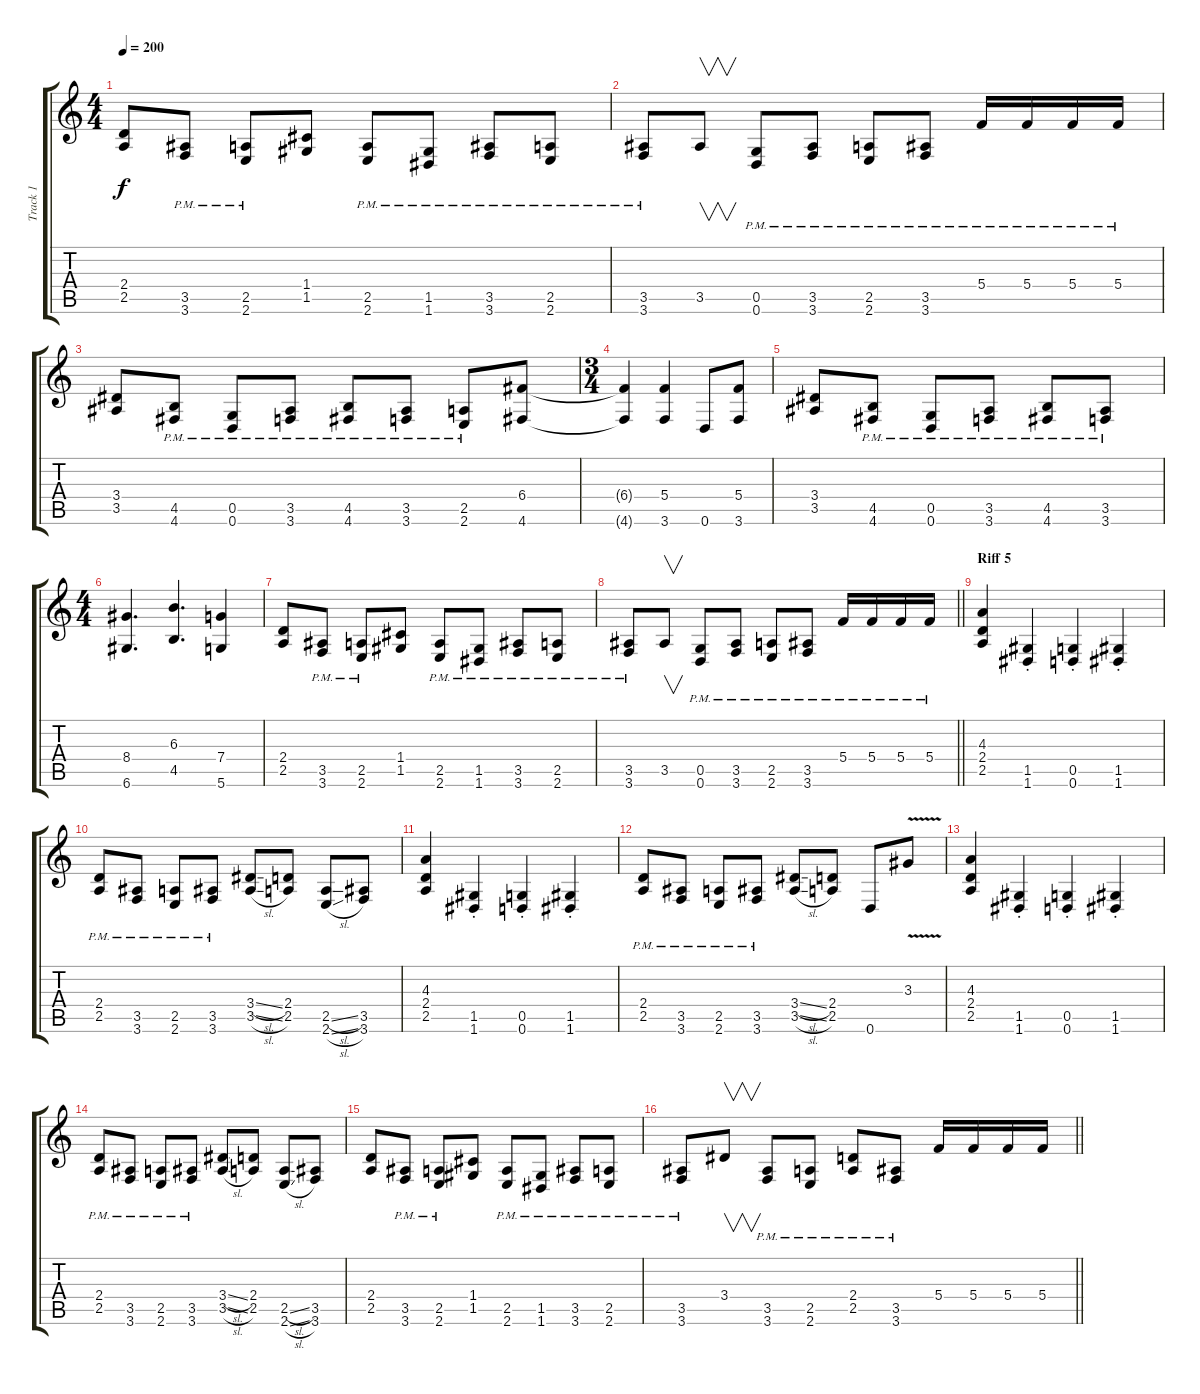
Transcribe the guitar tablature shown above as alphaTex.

\track ("Track 1" "Track 1") {instrument distortionguitar}
\staff {score tabs}
\tuning (D4 A3 F3 C3 G2 D2) {hide}
\ts (4 4)
\tempo 200
\clef g2
\ks c
(2.4 2.5).8{dy f} (3.5{pm} 3.6{pm}).8 (2.5{pm} 2.6{pm}).8 (1.4 1.5).8 (2.5{pm} 2.6{pm}).8 (1.5{pm} 1.6{pm}).8 (3.5{pm} 3.6{pm}).8 (2.5{pm} 2.6{pm}).8 |
(3.5{pm} 3.6{pm}).8 3.5.8{v instrument guitarharmonics} (0.5{pm} 0.6{pm}).8{instrument distortionguitar} (3.5{pm} 3.6{pm}).8 (2.5{pm} 2.6{pm}).8 (3.5{pm} 3.6{pm}).8 5.4{pm}.16 5.4{pm}.16 5.4{pm}.16 5.4{pm}.16 |
(3.4 3.5).8 (4.5{pm} 4.6{pm}).8 (0.5{pm} 0.6{pm}).8 (3.5{pm} 3.6{pm}).8 (4.5{pm} 4.6{pm}).8 (3.5{pm} 3.6{pm}).8 (2.5{pm} 2.6{pm}).8 (6.4 4.6).8 |
\ts (3 4)
(6.4{t} 4.6{t}).4 (5.4 3.6).4 0.6.8 (5.4 3.6).8 |
(3.4 3.5).8 (4.5{pm} 4.6{pm}).8 (0.5{pm} 0.6{pm}).8 (3.5{pm} 3.6{pm}).8 (4.5{pm} 4.6{pm}).8 (3.5{pm} 3.6{pm}).8 |
\ts (4 4)
(8.4 6.6).4{d} (6.3 4.5).4{d} (7.4 5.6).4 |
(2.4 2.5).8 (3.5{pm} 3.6{pm}).8 (2.5{pm} 2.6{pm}).8 (1.4 1.5).8 (2.5{pm} 2.6{pm}).8 (1.5{pm} 1.6{pm}).8 (3.5{pm} 3.6{pm}).8 (2.5{pm} 2.6{pm}).8 |
\barLineRight lightlight
(3.5{pm} 3.6{pm}).8 3.5.8{v instrument guitarharmonics} (0.5{pm} 0.6{pm}).8{instrument distortionguitar} (3.5{pm} 3.6{pm}).8 (2.5{pm} 2.6{pm}).8 (3.5{pm} 3.6{pm}).8 5.4{pm}.16 5.4{pm}.16 5.4{pm}.16 5.4{pm}.16 |
\section ("" "Riff 5")
(4.3 2.4 2.5).4 (1.5{st} 1.6{st}).4 (0.5{st} 0.6{st}).4 (1.5{st} 1.6{st}).4 |
(2.4{pm} 2.5{pm}).8 (3.5{pm} 3.6{pm}).8 (2.5{pm} 2.6{pm}).8 (3.5{pm} 3.6{pm}).8 (3.4{sl} 3.5{sl}).8 (2.4 2.5).8 (2.5{sl} 2.6{sl}).8 (3.5 3.6).8 |
(4.3 2.4 2.5).4 (1.5{st} 1.6{st}).4 (0.5{st} 0.6{st}).4 (1.5{st} 1.6{st}).4 |
(2.4{pm} 2.5{pm}).8 (3.5{pm} 3.6{pm}).8 (2.5{pm} 2.6{pm}).8 (3.5{pm} 3.6{pm}).8 (3.4{sl} 3.5{sl}).8 (2.4 2.5).8 0.6.8 3.3{v}.8{instrument guitarharmonics} |
(4.3 2.4 2.5).4{instrument distortionguitar} (1.5{st} 1.6{st}).4 (0.5{st} 0.6{st}).4 (1.5{st} 1.6{st}).4 |
(2.4{pm} 2.5{pm}).8 (3.5{pm} 3.6{pm}).8 (2.5{pm} 2.6{pm}).8 (3.5{pm} 3.6{pm}).8 (3.4{sl} 3.5{sl}).8 (2.4 2.5).8 (2.5{sl} 2.6{sl}).8 (3.5 3.6).8 |
(2.4 2.5).8 (3.5{pm} 3.6{pm}).8 (2.5{pm} 2.6{pm}).8 (1.4 1.5).8 (2.5{pm} 2.6{pm}).8 (1.5{pm} 1.6{pm}).8 (3.5{pm} 3.6{pm}).8 (2.5{pm} 2.6{pm}).8 |
\barLineRight lightlight
(3.5{pm} 3.6{pm}).8 3.4.8{v instrument guitarharmonics} (3.5{pm} 3.6{pm}).8{instrument distortionguitar} (2.5{pm} 2.6{pm}).8 (2.4{pm} 2.5{pm}).8 (3.5{pm} 3.6{pm}).8 5.4.16 5.4.16 5.4.16 5.4.16
